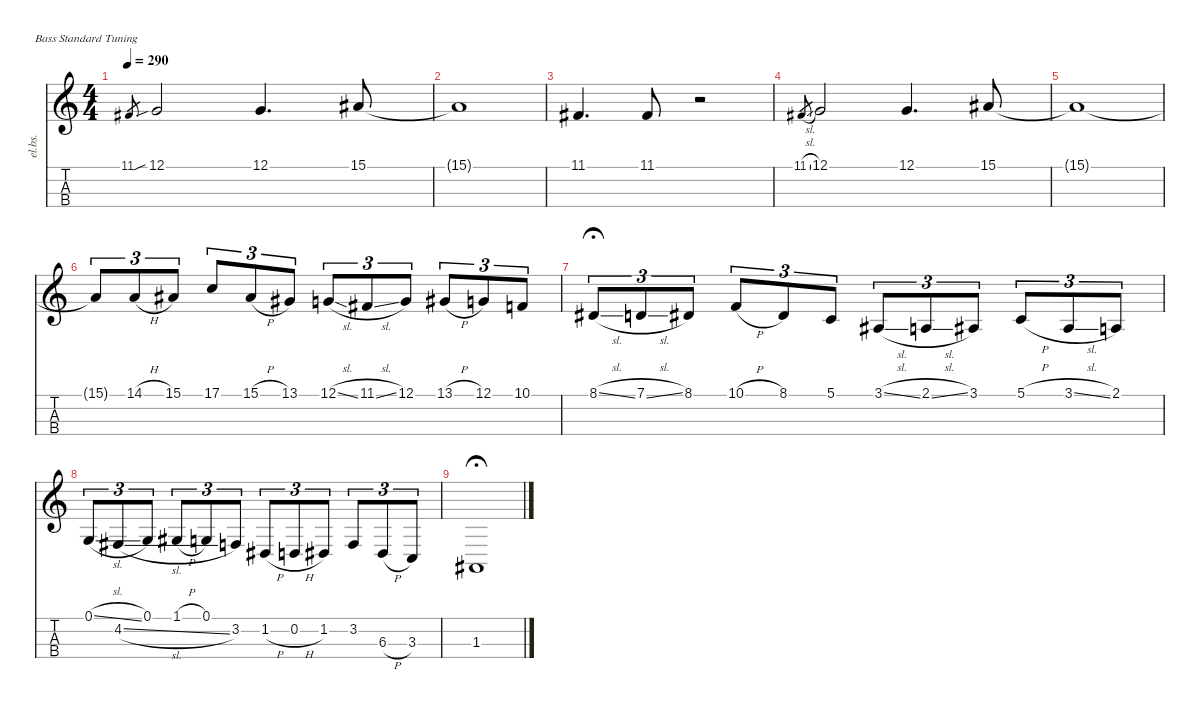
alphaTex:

\defaultSystemsLayout 4
\hideDynamics
\bracketExtendMode nobrackets
\otherSystemsTrackNameOrientation horizontal
\track ("Electric Bass" "el.bs.") {instrument electricbassfinger}
\staff {score tabs}
\tuning (G2 D2 A1 E1)
\ts (4 4)
\tempo 290
\clef g2
\ks aminor
11.1.8{gr dy mf} 12.1{sib}.2 12.1.4{d} 15.1.8 |
15.1{t}.1 |
11.1.4{d} 11.1.8 r.2 |
11.1{sl}.8{gr} 12.1.2 12.1.4{d} 15.1.8 |
15.1{t}.1 |
15.1{t}.8{tu (3 2)} 14.1{h}.8{tu (3 2)} 15.1.8{tu (3 2)} 17.1.8{tu (3 2)} 15.1{h}.8{tu (3 2)} 13.1.8{tu (3 2)} 12.1{sl}.8{tu (3 2)} 11.1{sl}.8{tu (3 2)} 12.1.8{tu (3 2)} 13.1{h}.8{tu (3 2)} 12.1.8{tu (3 2)} 10.1.8{tu (3 2)} |
8.1{sl}.8{tu (3 2) fermata (medium 1)} 7.1{sl}.8{tu (3 2)} 8.1.8{tu (3 2)} 10.1{h}.8{tu (3 2)} 8.1.8{tu (3 2)} 5.1.8{tu (3 2)} 3.1{sl}.8{tu (3 2)} 2.1{sl}.8{tu (3 2)} 3.1.8{tu (3 2)} 5.1{h}.8{tu (3 2)} 3.1{sl}.8{tu (3 2)} 2.1.8{tu (3 2)} |
0.1{sl}.8{tu (3 2)} 4.2{sl}.8{tu (3 2)} 0.1.8{tu (3 2)} 1.1{h}.8{tu (3 2)} 0.1.8{tu (3 2)} 3.2.8{tu (3 2)} 1.2{h}.8{tu (3 2)} 0.2{h}.8{tu (3 2)} 1.2.8{tu (3 2)} 3.2.8{tu (3 2)} 6.3{h}.8{tu (3 2)} 3.3.8{tu (3 2)} |
1.3.1{fermata (medium 1)}
